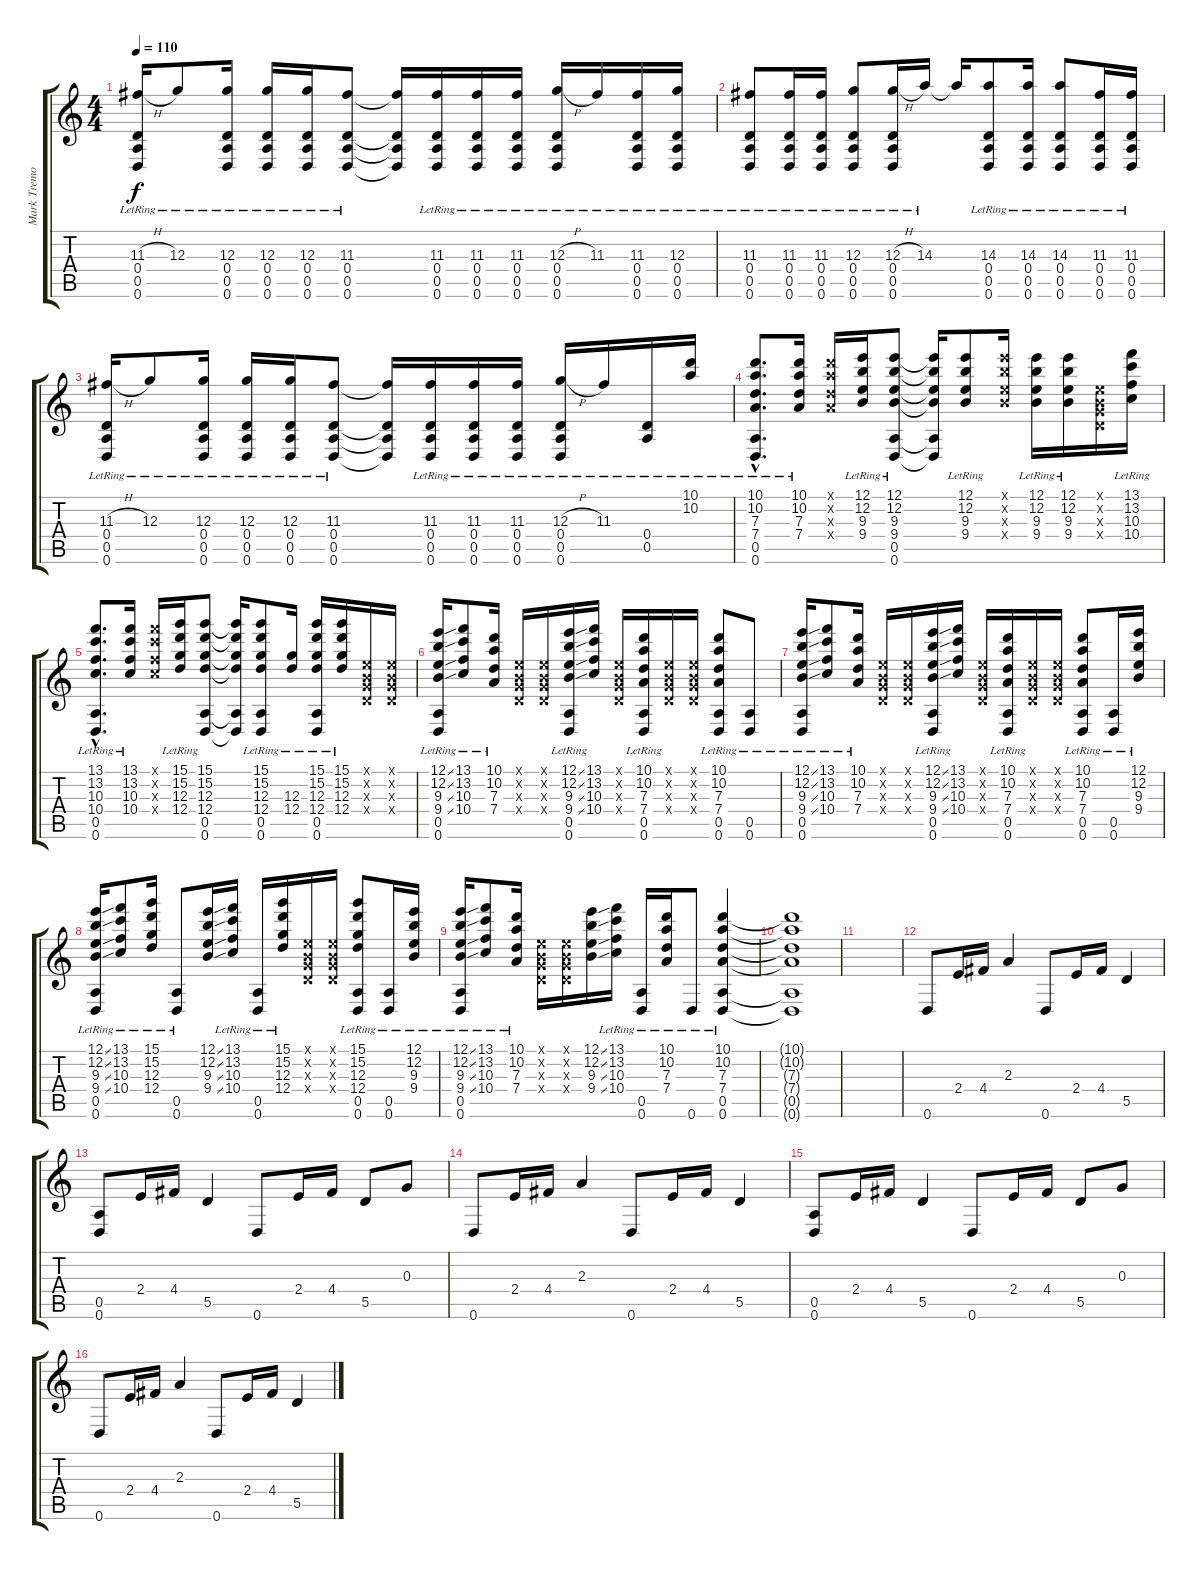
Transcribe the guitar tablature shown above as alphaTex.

\track ("Mark Tremonti (clean)" "Mark Tremo") {instrument electricguitarclean}
\staff {score tabs}
\tuning (E4 B3 G3 D3 A2 D2) {hide}
\ts (4 4)
\tempo 110
\clef g2
\ks c
(11.3{h} 0.4{lr} 0.5{lr} 0.6{lr}).16{dy f} 12.3{lr}.8 (12.3{lr} 0.4{lr} 0.5{lr} 0.6{lr}).16 (12.3{lr} 0.4{lr} 0.5{lr} 0.6{lr}).16 (12.3{lr} 0.4{lr} 0.5{lr} 0.6{lr}).16 (11.3{lr} 0.4{lr} 0.5{lr} 0.6{lr}).8 (11.3{t} 0.4{t} 0.5{t} 0.6{t}).16 (11.3{lr} 0.4{lr} 0.5{lr} 0.6{lr}).16 (11.3{lr} 0.4{lr} 0.5{lr} 0.6{lr}).16 (11.3{lr} 0.4{lr} 0.5{lr} 0.6{lr}).16 (12.3{h} 0.4{lr} 0.5{lr} 0.6{lr}).16 11.3{lr}.16 (11.3{lr} 0.4{lr} 0.5{lr} 0.6{lr}).16 (12.3{lr} 0.4{lr} 0.5{lr} 0.6{lr}).16 |
(11.3{lr} 0.4{lr} 0.5{lr} 0.6{lr}).8 (11.3{lr} 0.4{lr} 0.5{lr} 0.6{lr}).16 (11.3{lr} 0.4{lr} 0.5{lr} 0.6{lr}).16 (12.3{lr} 0.4{lr} 0.5{lr} 0.6{lr}).8 (12.3{h} 0.4{lr} 0.5{lr} 0.6{lr}).16 14.3{lr}.16 14.3{t}.16 (14.3{lr} 0.4{lr} 0.5{lr} 0.6{lr}).8 (14.3{lr} 0.4{lr} 0.5{lr} 0.6{lr}).16 (14.3{lr} 0.4{lr} 0.5{lr} 0.6{lr}).8 (11.3{lr} 0.4{lr} 0.5{lr} 0.6{lr}).16 (11.3{lr} 0.4{lr} 0.5{lr} 0.6{lr}).16 |
(11.3{h} 0.4{lr} 0.5{lr} 0.6{lr}).16 12.3{lr}.8 (12.3{lr} 0.4{lr} 0.5{lr} 0.6{lr}).16 (12.3{lr} 0.4{lr} 0.5{lr} 0.6{lr}).16 (12.3{lr} 0.4{lr} 0.5{lr} 0.6{lr}).16 (11.3{lr} 0.4{lr} 0.5{lr} 0.6{lr}).8 (11.3{t} 0.4{t} 0.5{t} 0.6{t}).16 (11.3{lr} 0.4{lr} 0.5{lr} 0.6{lr}).16 (11.3{lr} 0.4{lr} 0.5{lr} 0.6{lr}).16 (11.3{lr} 0.4{lr} 0.5{lr} 0.6{lr}).16 (12.3{h} 0.4{lr} 0.5{lr} 0.6{lr}).16 11.3{lr}.16 (0.4{lr} 0.5{lr}).16 (10.1{lr} 10.2{lr}).16 |
(10.1{hac lr} 10.2{hac lr} 7.3{hac lr} 7.4{hac lr} 0.5{hac lr} 0.6{hac lr}).8{d} (10.1{lr} 10.2{lr} 7.3{lr} 7.4{lr}).16 (10.1{x} 10.2{x} 7.3{x} 7.4{x}).16 (12.1{lr} 12.2{lr} 9.3{lr} 9.4{lr}).16 (12.1{lr} 12.2{lr} 9.3{lr} 9.4{lr} 0.5{lr} 0.6{lr}).8 (12.1{t} 12.2{t} 9.3{t} 9.4{t} 0.5{t} 0.6{t}).16 (12.1{lr} 12.2{lr} 9.3{lr} 9.4{lr}).8 (12.1{x} 12.2{x} 9.3{x} 9.4{x}).16 (12.1{lr} 12.2{lr} 9.3{lr} 9.4{lr}).16 (12.1{lr} 12.2{lr} 9.3{lr} 9.4{lr}).16 (0.1{x} 0.2{x} 0.3{x} 0.4{x}).16 (13.1{lr} 13.2{lr} 10.3{lr} 10.4{lr}).16 |
(13.1{hac lr} 13.2{hac lr} 10.3{hac lr} 10.4{hac lr} 0.5{hac lr} 0.6{hac lr}).8{d} (13.1{lr} 13.2{lr} 10.3{lr} 10.4{lr}).16 (13.1{x} 13.2{x} 10.3{x} 10.4{x}).16 (15.1{lr} 15.2{lr} 12.3{lr} 12.4{lr}).16 (15.1{lr} 15.2{lr} 12.3{lr} 12.4{lr} 0.5{lr} 0.6{lr}).8 (15.1{t} 15.2{t} 12.3{t} 12.4{t} 0.5{t} 0.6{t}).16 (15.1{lr} 15.2{lr} 12.3{lr} 12.4{lr} 0.5{lr} 0.6{lr}).8 (12.3{lr} 12.4{lr}).16 (15.1{lr} 15.2{lr} 12.3{lr} 12.4{lr} 0.5{lr} 0.6{lr}).16 (15.1{lr} 15.2{lr} 12.3{lr} 12.4{lr}).16 (0.1{x} 0.2{x} 0.3{x} 0.4{x}).16 (0.1{x} 0.2{x} 0.3{x} 0.4{x}).16 |
(12.1{ss} 12.2{ss} 9.3{ss} 9.4{ss} 0.5{lr} 0.6{lr}).16 (13.1{lr} 13.2{lr} 10.3{lr} 10.4{lr}).8 (10.1{lr} 10.2{lr} 7.3{lr} 7.4{lr}).16 (0.1{x} 0.2{x} 0.3{x} 0.4{x}).16 (0.1{x} 0.2{x} 0.3{x} 0.4{x}).16 (12.1{ss} 12.2{ss} 9.3{ss} 9.4{ss} 0.5{lr} 0.6{lr}).16 (13.1{lr} 13.2{lr} 10.3{lr} 10.4{lr}).16 (0.1{x} 0.2{x} 0.3{x} 0.4{x}).16 (10.1{lr} 10.2{lr} 7.3{lr} 7.4{lr} 0.5{lr} 0.6{lr}).16 (0.1{x} 0.2{x} 0.3{x} 0.4{x}).16 (0.1{x} 0.2{x} 0.3{x} 0.4{x}).16 (10.1{lr} 10.2{lr} 7.3{lr} 7.4{lr} 0.5{lr} 0.6{lr}).8 (0.5{lr} 0.6{lr}).8 |
(12.1{ss} 12.2{ss} 9.3{ss} 9.4{ss} 0.5{lr} 0.6{lr}).16 (13.1{lr} 13.2{lr} 10.3{lr} 10.4{lr}).8 (10.1{lr} 10.2{lr} 7.3{lr} 7.4{lr}).16 (0.1{x} 0.2{x} 0.3{x} 0.4{x}).16 (0.1{x} 0.2{x} 0.3{x} 0.4{x}).16 (12.1{ss} 12.2{ss} 9.3{ss} 9.4{ss} 0.5{lr} 0.6{lr}).16 (13.1{lr} 13.2{lr} 10.3{lr} 10.4{lr}).16 (0.1{x} 0.2{x} 0.3{x} 0.4{x}).16 (10.1{lr} 10.2{lr} 7.3{lr} 7.4{lr} 0.5{lr} 0.6{lr}).16 (0.1{x} 0.2{x} 0.3{x} 0.4{x}).16 (0.1{x} 0.2{x} 0.3{x} 0.4{x}).16 (10.1{lr} 10.2{lr} 7.3{lr} 7.4{lr} 0.5{lr} 0.6{lr}).8 (0.5{lr} 0.6{lr}).16 (12.1{lr} 12.2{lr} 9.3{lr} 9.4{lr}).16 |
(12.1{ss} 12.2{ss} 9.3{ss} 9.4{ss} 0.5{lr} 0.6{lr}).16 (13.1{lr} 13.2{lr} 10.3{lr} 10.4{lr}).8 (15.1{lr} 15.2{lr} 12.3{lr} 12.4{lr}).16 (0.5{lr} 0.6{lr}).8 (12.1{ss} 12.2{ss} 9.3{ss} 9.4{ss}).16 (13.1{lr} 13.2{lr} 10.3{lr} 10.4{lr}).16 (0.5{lr} 0.6{lr}).16 (15.1{lr} 15.2{lr} 12.3{lr} 12.4{lr}).16 (0.1{x} 0.2{x} 0.3{x} 0.4{x}).16 (0.1{x} 0.2{x} 0.3{x} 0.4{x}).16 (15.1{lr} 15.2{lr} 12.3{lr} 12.4{lr} 0.5{lr} 0.6{lr}).8 (0.5{lr} 0.6{lr}).16 (12.1{lr} 12.2{lr} 9.3{lr} 9.4{lr}).16 |
(12.1{ss} 12.2{ss} 9.3{ss} 9.4{ss} 0.5{lr} 0.6{lr}).16 (13.1{lr} 13.2{lr} 10.3{lr} 10.4{lr}).8 (10.1{lr} 10.2{lr} 7.3{lr} 7.4{lr}).16 (0.1{x} 0.2{x} 0.3{x} 0.4{x}).16 (0.1{x} 0.2{x} 0.3{x} 0.4{x}).16 (12.1{ss} 12.2{ss} 9.3{ss} 9.4{ss}).16 (13.1{lr} 13.2{lr} 10.3{lr} 10.4{lr}).16 (0.5{lr} 0.6{lr}).16 (10.1{lr} 10.2{lr} 7.3{lr} 7.4{lr}).16 0.6{lr}.8 (10.1{lr} 10.2{lr} 7.3{lr} 7.4{lr} 0.5{lr} 0.6{lr}).4 |
(10.1{t} 10.2{t} 7.3{t} 7.4{t} 0.5{t} 0.6{t}).1 |
|
0.6.8 2.4.16 4.4.16 2.3.4 0.6.8 2.4.16 4.4.16 5.5.4 |
(0.5 0.6).8 2.4.16 4.4.16 5.5.4 0.6.8 2.4.16 4.4.16 5.5.8 0.3.8 |
0.6.8 2.4.16 4.4.16 2.3.4 0.6.8 2.4.16 4.4.16 5.5.4 |
(0.5 0.6).8 2.4.16 4.4.16 5.5.4 0.6.8 2.4.16 4.4.16 5.5.8 0.3.8 |
0.6.8 2.4.16 4.4.16 2.3.4 0.6.8 2.4.16 4.4.16 5.5.4
